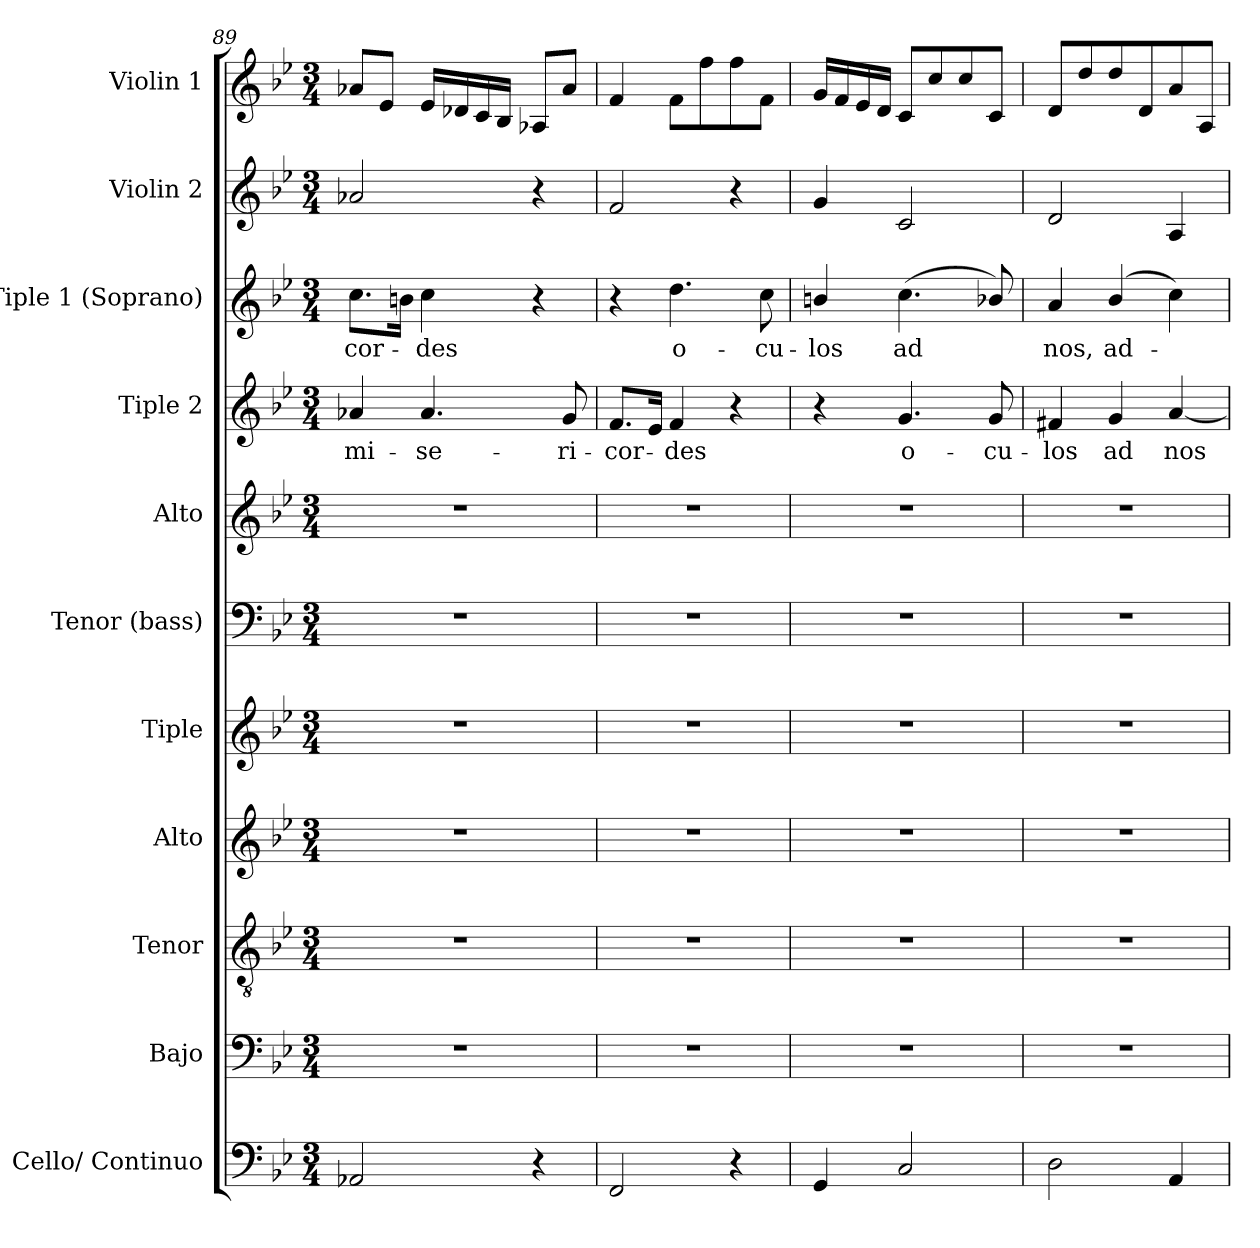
**kern	**kern	**kern	**kern	**kern	**kern	**kern	**kern	**text	**kern	**text	**kern	**kern
*part11	*part10	*part9	*part8	*part7	*part6	*part5	*part4	*part4	*part3	*part3	*part2	*part1
*staff11	*staff10	*staff9	*staff8	*staff7	*staff6	*staff5	*staff4	*staff4	*staff3	*staff3	*staff2	*staff1
*I"Cello/ Continuo	*I"Bajo	*I"Tenor	*I"Alto	*I"Tiple	*I"Tenor  (bass)	*I"Alto	*I"Tiple 2	*	*I"Tiple 1 (Soprano)	*	*I"Violin 2	*I"Violin 1
*I'Cont.	*I'B.	*I'T.	*I'A.	*	*I'B.	*I'A.	*	*	*I'S.	*	*I'Vln. 2	*I'Vln. 1
*clefF4	*clefF4	*clefGv2	*clefG2	*clefG2	*clefF4	*clefG2	*clefG2	*	*clefG2	*	*clefG2	*clefG2
*	*	*ITrd7c12	*	*	*	*	*	*	*	*	*	*
*k[b-e-]	*k[b-e-]	*k[b-e-]	*k[b-e-]	*k[b-e-]	*k[b-e-]	*k[b-e-]	*k[b-e-]	*	*k[b-e-]	*	*k[b-e-]	*k[b-e-]
*B-:	*B-:	*B-:	*B-:	*B-:	*B-:	*B-:	*B-:	*	*B-:	*	*B-:	*B-:
*M3/4	*M3/4	*M3/4	*M3/4	*M3/4	*M3/4	*M3/4	*M3/4	*	*M3/4	*	*M3/4	*M3/4
=89	=89	=89	=89	=89	=89	=89	=89	=89	=89	=89	=89	=89
!	!LO:N:vis=1	!LO:N:vis=1	!LO:N:vis=1	!LO:N:vis=1	!LO:N:vis=1	!LO:N:vis=1	!	!	!	!	!	!
!	!	!	!	!	!	!	!	!LO:LY:b:color=#000000	!	!	!	!
!	!	!	!	!	!	!	!	!	!	!LO:LY:b:color=#000000	!	!
2AA-Xi/	2.r	2.r	2.r	2.r	2.r	2.r	4a-Xi/	mi-	8.cci\L	-cor-	2a-Xi/	8a-Xi/L
.	.	.	.	.	.	.	.	.	.	.	.	8e-i/J
.	.	.	.	.	.	.	.	.	16bni\Jk	.	.	.
!	!	!	!	!	!	!	!	!LO:LY:b:color=#000000	!	!	!	!
!	!	!	!	!	!	!	!	!	!	!LO:LY:b:color=#000000	!	!
.	.	.	.	.	.	.	4.a-i/	-se-	4cci\	-des	.	16e-i/LL
.	.	.	.	.	.	.	.	.	.	.	.	16d-Xi/
.	.	.	.	.	.	.	.	.	.	.	.	16ci/
.	.	.	.	.	.	.	.	.	.	.	.	16B-i/JJ
4r	.	.	.	.	.	.	.	.	4r	.	4r	8A-Xi/L
!	!	!	!	!	!	!	!	!LO:LY:b:color=#000000	!	!	!	!
.	.	.	.	.	.	.	8gi/	-ri-	.	.	.	8a-i/J
!!LO:PB:g=z
=90	=90	=90	=90	=90	=90	=90	=90	=90	=90	=90	=90	=90
!	!LO:N:vis=1	!LO:N:vis=1	!LO:N:vis=1	!LO:N:vis=1	!LO:N:vis=1	!LO:N:vis=1	!	!	!	!	!	!
!	!	!	!	!	!	!	!	!LO:LY:b:color=#000000	!	!	!	!
2FFi/	2.r	2.r	2.r	2.r	2.r	2.r	8.fi/L	-cor-	4r	.	2fi/	4fi/
.	.	.	.	.	.	.	16e-i/Jk	.	.	.	.	.
!	!	!	!	!	!	!	!	!LO:LY:b:color=#000000	!	!	!	!
!	!	!	!	!	!	!	!	!	!	!LO:LY:b:color=#000000	!	!
.	.	.	.	.	.	.	4fi/	-des	4.ddi\	o-	.	8fi\L
.	.	.	.	.	.	.	.	.	.	.	.	8ffi\
4r	.	.	.	.	.	.	4r	.	.	.	4r	8ffi\
!	!	!	!	!	!	!	!	!	!	!LO:LY:b:color=#000000	!	!
.	.	.	.	.	.	.	.	.	8cci\	-cu-	.	8fi\J
=91	=91	=91	=91	=91	=91	=91	=91	=91	=91	=91	=91	=91
!	!LO:N:vis=1	!LO:N:vis=1	!LO:N:vis=1	!LO:N:vis=1	!LO:N:vis=1	!LO:N:vis=1	!	!	!	!	!	!
!	!	!	!	!	!	!	!	!	!	!LO:LY:b:color=#000000	!	!
4GGi/	2.r	2.r	2.r	2.r	2.r	2.r	4r	.	4bni/	-los	4gi/	16gi/LL
.	.	.	.	.	.	.	.	.	.	.	.	16fi/
.	.	.	.	.	.	.	.	.	.	.	.	16e-i/
.	.	.	.	.	.	.	.	.	.	.	.	16di/JJ
!	!	!	!	!	!	!	!	!LO:LY:b:color=#000000	!	!	!	!
!	!	!	!	!	!	!	!	!	!	!LO:LY:b:color=#000000	!	!
2Ci/	.	.	.	.	.	.	4.gi/	o-	(4.cci\	ad	2ci/	8ci/L
.	.	.	.	.	.	.	.	.	.	.	.	8cci/
.	.	.	.	.	.	.	.	.	.	.	.	8cci/
!	!	!	!	!	!	!	!	!LO:LY:b:color=#000000	!	!	!	!
.	.	.	.	.	.	.	8gi/	-cu-	8b-Xi/)	.	.	8ci/J
=92	=92	=92	=92	=92	=92	=92	=92	=92	=92	=92	=92	=92
!	!LO:N:vis=1	!LO:N:vis=1	!LO:N:vis=1	!LO:N:vis=1	!LO:N:vis=1	!LO:N:vis=1	!	!	!	!	!	!
!	!	!	!	!	!	!	!	!LO:LY:b:color=#000000	!	!	!	!
!	!	!	!	!	!	!	!	!	!	!LO:LY:b:color=#000000	!	!
2Di\	2.r	2.r	2.r	2.r	2.r	2.r	4f#Xi/	-los	4ai/	nos,	2di/	8di/L
.	.	.	.	.	.	.	.	.	.	.	.	8ddi/
!	!	!	!	!	!	!	!	!LO:LY:b:color=#000000	!	!	!	!
!	!	!	!	!	!	!	!	!	!	!LO:LY:b:color=#000000	!	!
.	.	.	.	.	.	.	4gi/	ad	(4b-i/	ad-	.	8ddi/
.	.	.	.	.	.	.	.	.	.	.	.	8di/
!	!	!	!	!	!	!	!	!LO:LY:b:color=#000000	!	!	!	!
4AAi/	.	.	.	.	.	.	[4ai/	nos	4cci\)	.	4Ai/	8ai/
.	.	.	.	.	.	.	.	.	.	.	.	8Ai/J
=	=	=	=	=	=	=	=	=	=	=	=	=
*-	*-	*-	*-	*-	*-	*-	*-	*-	*-	*-	*-	*-
